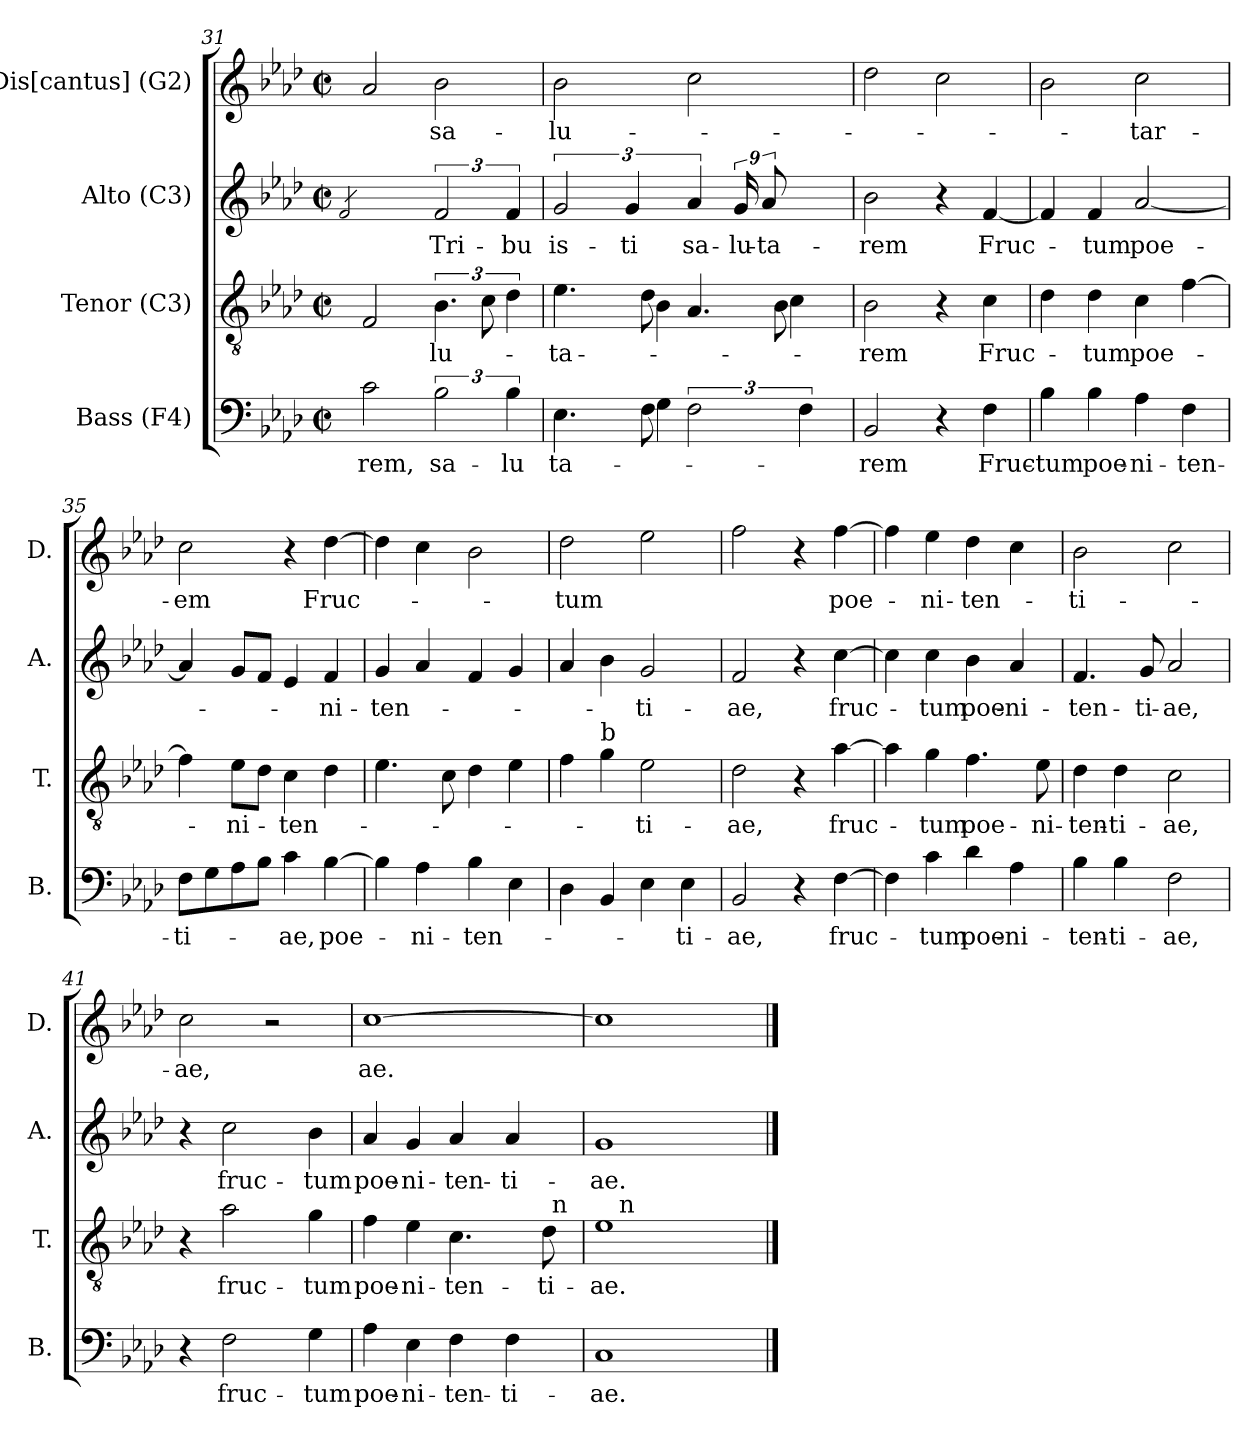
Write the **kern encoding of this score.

**kern	**text	**kern	**text	**kern	**text	**kern	**text
*part4	*part4	*part3	*part3	*part2	*part2	*part1	*part1
*staff4	*staff4	*staff3	*staff3	*staff2	*staff2	*staff1	*staff1
*I"Bass (F4)	*	*I"Tenor (C3)	*	*I"Alto (C3)	*	*I"Dis[cantus] (G2)	*
*I'B.	*	*I'T.	*	*I'A.	*	*I'D.	*
*clefF4	*	*clefGv2	*	*clefG2	*	*clefG2	*
*k[b-e-a-d-]	*	*k[b-e-a-d-]	*	*k[b-e-a-d-]	*	*k[b-e-a-d-]	*
*A-:	*	*A-:	*	*A-:	*	*A-:	*
*M2/2	*	*M2/2	*	*M2/2	*	*M2/2	*
*met(c|)	*	*met(c|)	*	*met(c|)	*	*met(c|)	*
=31	=31	=31	=31	=31	=31	=31	=31
.	.	.	.	2qf/	.	.	.
!	!LO:LY:b	!	!	!	!	!	!
2c\	-rem,	2F/	.	2ryy	.	2a-/	.
!	!LO:LY:b	!	!LO:LY:b	!	!LO:LY:b	!	!LO:LY:b
3B-\	sa-	6.B-\	-lu-	3f/	Tri-	2b-\	sa-
.	.	12c\	.	.	.	.	.
!	!LO:LY:b	!	!	!	!LO:LY:b	!	!
6B-\	-lu	6d-\	.	6f/	-bu	.	.
!!LO:LB:g=z
=32	=32	=32	=32	=32	=32	=32	=32
*^	*	*	*	*	*	*	*
!	!	!LO:LY:b	!	!LO:LY:b	!	!LO:LY:b	!	!LO:LY:b
*	*^	*	*^	*	*	*	*	*
*	*	*	*	*	*^	*	*	*	*	*
*	*	*	*	*	*	*^	*	*	*	*	*
4ryy	4.E-\	4.ryy	ta-	4ryy	4.e-\	4.ryy	2.ryy	-ta-	3g/	is-	2b-\	-lu-
8ryy	.	.	.	8ryy	.	.	.	.	.	.	.	.
!	!	!	!	!	!	!	!	!	!	!LO:LY:b	!	!
.	.	.	.	.	.	.	.	.	6g/	-ti	.	.
16ryy	8F<\	4G\	.	8d-<\	32ryy	4B-\	.	.	.	.	.	.
.	.	.	.	.	16.ryy	.	.	.	.	.	.	.
96%23ryy	.	.	.	.	.	.	.	.	.	.	.	.
!	!	!	!	!	!	!	!	!	!	!LO:LY:b	!	!
.	3F\	.	.	4.A-/	2ryy	.	.	.	6a-/	sa-	2cc\	.
.	.	4.ryy	.	.	.	16ryy	.	.	.	.	.	.
!	!	!	!	!	!	!	!	!	!	!LO:LY:b	!	!
.	.	.	.	.	.	.	.	.	18g/	-lu-	.	.
96%31ryy	.	.	.	.	.	.	.	.	.	.	.	.
.	.	.	.	.	.	16ryy	.	.	.	.	.	.
!	!	!	!	!	!	!	!	!	!	!LO:LY:b:rj	!	!
.	.	.	.	.	.	.	.	.	9a-/	-ta-	.	.
.	.	.	.	.	.	8B->\	4c\	.	.	.	.	.
.	6F\	.	.	.	.	.	.	.	6ryy	.	.	.
.	.	.	.	8ryy	.	8ryy	.	.	.	.	.	.
*v	*v	*v	*	*	*	*	*	*	*	*	*	*
*	*	*	*	*v	*v	*	*	*	*	*
=33	=33	=33	=33	=33	=33	=33	=33	=33	=33
!	!LO:LY:b	!	!	!	!LO:LY:b	!	!LO:LY:b	!	!
*	*	*v	*v	*v	*	*	*	*	*
2BB-/	-rem	2B-\	-rem	2b-\	-rem	2dd-\	.
4r	.	4r	.	4r	.	2cc\	.
!	!LO:LY:b	!	!LO:LY:b	!	!LO:LY:b	!	!
4F\	Fruc-	4c\	Fruc-	[<4f/	Fruc-	.	.
=34	=34	=34	=34	=34	=34	=34	=34
!	!LO:LY:b:rj	!	!	!	!	!	!
4B-\	-tum	4d-\	.	4f/]	.	2b-\	.
!	!LO:LY:b	!	!LO:LY:b	!	!LO:LY:b	!	!
4B-\	poe-	4d-\	-tum	4f/	-tum	.	.
!	!LO:LY:b	!	!LO:LY:b	!	!LO:LY:b	!	!LO:LY:b:rj
4A-\	-ni-	4c\	poe-	[<2a-/	poe-	2cc\	-tar-
!	!LO:LY:b	!	!	!	!	!	!
4F\	-ten-	[>4f\	.	.	.	.	.
=35	=35	=35	=35	=35	=35	=35	=35
!	!LO:LY:b	!	!	!	!	!	!LO:LY:b
8F\L	-ti-	4f\]	.	4a-/]	.	2cc\	-em
8G\	.	.	.	.	.	.	.
!	!	!	!LO:LY:b	!	!	!	!
8A-\	.	8e-\L	-ni-	8g/L	.	.	.
8B-\J	.	8d-\J	.	8f/J	.	.	.
!	!LO:LY:b	!	!LO:LY:b	!	!	!	!
4c\	-ae,	4c\	-ten-	4e-/	.	4r	.
!	!LO:LY:b	!	!	!	!LO:LY:b	!	!LO:LY:b
[>4B-\	poe-	4d-\	.	4f/	-ni-	[>4dd-\	Fruc-
=36	=36	=36	=36	=36	=36	=36	=36
!	!	!	!	!	!LO:LY:b	!	!
4B-\]	.	4.e-\	.	4g/	-ten-	4dd-\]	.
!	!LO:LY:b	!	!	!	!	!	!
4A-\	-ni-	.	.	4a-/	.	4cc\	.
.	.	8c\	.	.	.	.	.
!	!LO:LY:b	!	!	!	!	!	!
4B-\	-ten-	4d-\	.	4f/	.	2b-\	.
4E-\	.	4e-\	.	4g/	.	.	.
=37	=37	=37	=37	=37	=37	=37	=37
!	!	!	!	!	!	!	!LO:LY:b
4D-\	.	4f\	.	4a-/	.	2dd-\	-tum
!	!	!LO:TX:a:t=b	!	!	!	!	!
4BB-/	.	4g\	.	4b-\	.	.	.
!	!	!	!LO:LY:b	!	!LO:LY:b	!	!
4E-\	.	2e-\	-ti-	2g/	-ti-	2ee-\	.
!	!LO:LY:b	!	!	!	!	!	!
4E-\	-ti-	.	.	.	.	.	.
!!LO:LB:g=z
=38	=38	=38	=38	=38	=38	=38	=38
!	!LO:LY:b	!	!LO:LY:b	!	!LO:LY:b	!	!
2BB-/	-ae,	2d-\	-ae,	2f/	-ae,	2ff\	.
4r	.	4r	.	4r	.	4r	.
!	!LO:LY:b	!	!LO:LY:b	!	!LO:LY:b	!	!LO:LY:b
[>4F\	fruc-	[>4a-\	fruc-	[>4cc\	fruc-	[>4ff\	poe-
=39	=39	=39	=39	=39	=39	=39	=39
4F\]	.	4a-\]	.	4cc\]	.	4ff\]	.
!	!LO:LY:b	!	!LO:LY:b	!	!LO:LY:b	!	!LO:LY:b
4c\	-tum	4g\	-tum	4cc\	-tum	4ee-\	-ni-
!	!LO:LY:b	!	!LO:LY:b	!	!LO:LY:b	!	!LO:LY:b
4d-\	poe-	4.f\	poe-	4b-\	poe-	4dd-\	-ten-
!	!LO:LY:b	!	!	!	!LO:LY:b	!	!
4A-\	-ni-	.	.	4a-/	-ni-	4cc\	.
!	!	!	!LO:LY:b	!	!	!	!
.	.	8e-\	-ni-	.	.	.	.
=40	=40	=40	=40	=40	=40	=40	=40
!	!LO:LY:b	!	!LO:LY:b	!	!LO:LY:b	!	!LO:LY:b
4B-\	-ten-	4d-\	-ten-	4.f/	-ten-	2b-\	-ti-
!	!LO:LY:b	!	!LO:LY:b	!	!	!	!
4B-\	-ti-	4d-\	-ti-	.	.	.	.
!	!	!	!	!	!LO:LY:b	!	!
.	.	.	.	8g/	-ti-	.	.
!	!LO:LY:b	!	!LO:LY:b	!	!LO:LY:b	!	!
2F\	-ae,	2c\	-ae,	2a-/	-ae,	2cc\	.
=41	=41	=41	=41	=41	=41	=41	=41
!	!	!	!	!	!	!	!LO:LY:b
4r	.	4r	.	4r	.	2cc\	-ae,
!	!LO:LY:b	!	!LO:LY:b	!	!LO:LY:b	!	!
2F\	fruc-	2a-\	fruc-	2cc\	fruc-	.	.
.	.	.	.	.	.	2r	.
!	!LO:LY:b	!	!LO:LY:b	!	!LO:LY:b	!	!
4G\	-tum	4g\	-tum	4b-\	-tum	.	.
=42	=42	=42	=42	=42	=42	=42	=42
!	!LO:LY:b	!	!LO:LY:b	!	!LO:LY:b	!	!LO:LY:b
*	*	*^	*	*	*	*	*
4A-\	poe-	4f\	3%2ryy	poe-	4a-/	poe-	[>1cc	ae.
!	!LO:LY:b	!	!	!LO:LY:b	!	!LO:LY:b	!	!
4E-\	-ni-	4e-\	.	-ni-	4g/	-ni-	.	.
!	!LO:LY:b	!	!	!LO:LY:b	!	!LO:LY:b	!	!
4F\	-ten-	4.c\	.	-ten-	4a-/	-ten-	.	.
.	.	.	6ryy	.	.	.	.	.
!	!LO:LY:b	!	!	!	!	!LO:LY:b	!	!
4F\	-ti-	.	.	.	4a-/	-ti-	.	.
.	.	.	24.ryy	.	.	.	.	.
!	!	!	!	!LO:LY:b	!	!	!	!
.	.	8d-\	.	-ti-	.	.	.	.
!	!	!	!LO:TX:a:t=n	!	!	!	!	!
.	.	.	12ryy	.	.	.	.	.
.	.	.	48ryy	.	.	.	.	.
=43	=43	=43	=43	=43	=43	=43	=43	=43
!	!LO:LY:b	!	!	!LO:LY:b	!	!LO:LY:b	!	!
1C	-ae.	1e-	16.ryy	-ae.	1g	-ae.	1cc]	.
!	!	!	!LO:TX:a:t=n	!	!	!	!	!
.	.	.	2ryy	.	.	.	.	.
.	.	.	4ryy	.	.	.	.	.
.	.	.	8ryy	.	.	.	.	.
.	.	.	32ryy	.	.	.	.	.
*	*	*v	*v	*	*	*	*	*
==	==	==	==	==	==	==	==
*-	*-	*-	*-	*-	*-	*-	*-
